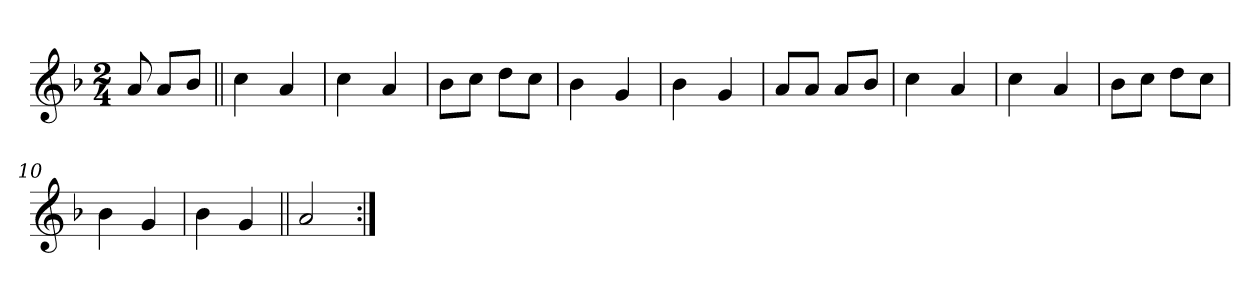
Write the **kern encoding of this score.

**kern
*part1
*staff1
*clefG2
*k[b-]
*F:
*M2/4
*MM120
=
8a
8a/L
8b-/J
=1||
4cc
4a
=2
4cc
4a
=3
8b-\L
8cc\J
8dd\L
8cc\J
=4
4b-
4g
=5
4b-
4g
=6
8a/L
8a/J
8a/L
8b-/J
=7
4cc
4a
=8
4cc
4a
=9
8b-\L
8cc\J
8dd\L
8cc\J
=10
4b-
4g
=11
4b-
4g
=12||
2a
=:|!
*-
